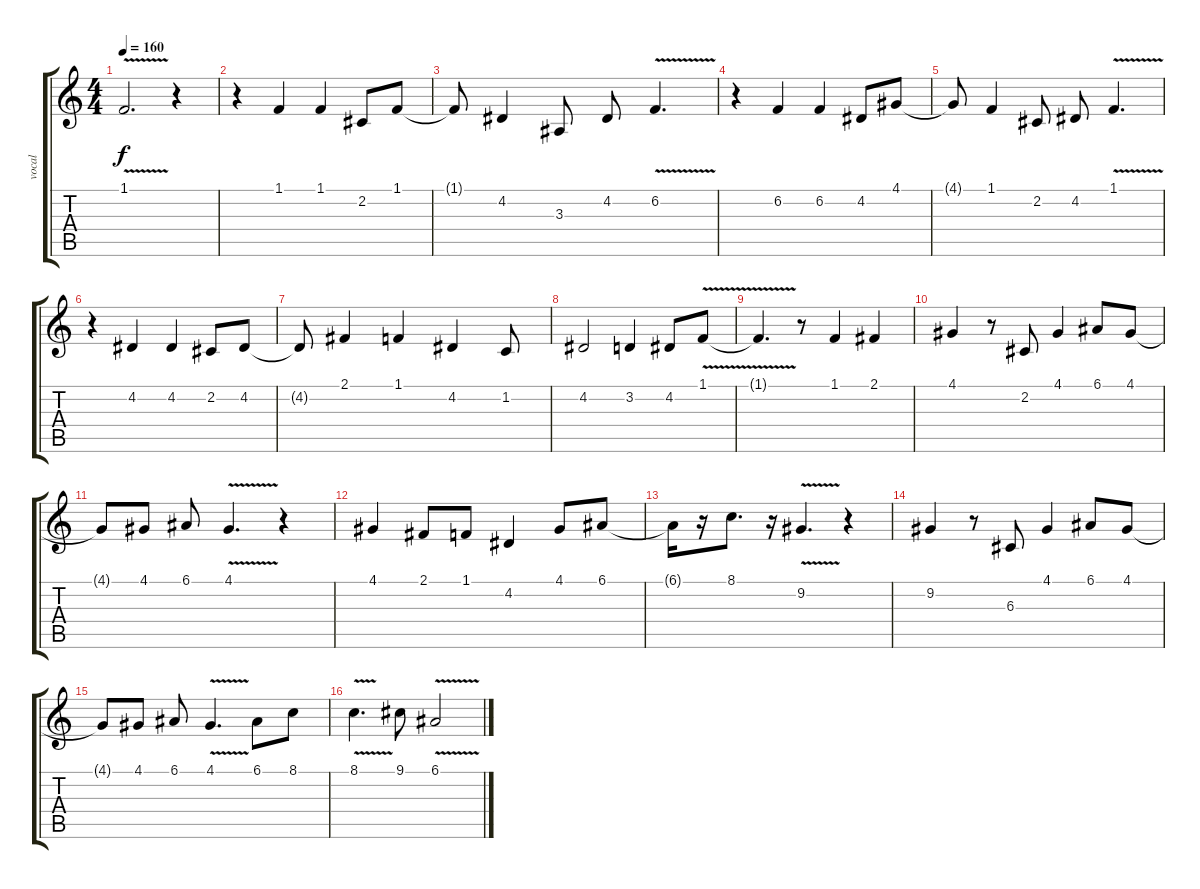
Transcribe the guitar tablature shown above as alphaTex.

\track ("vocal" "vocal") {instrument violin}
\staff {score tabs}
\tuning (E4 B3 G3 D3 A2 E2) {hide}
\ts (4 4)
\tempo 160
\clef g2
\ks c
1.1{v t}.2{d dy f} r.4 |
r.4 1.1.4 1.1.4 2.2.8 1.1.8 |
1.1{t}.8 4.2.4 3.3.8 4.2.8 6.2{v}.4{d} |
r.4 6.2.4 6.2.4 4.2.8 4.1.8 |
4.1{t}.8 1.1.4 2.2.8 4.2.8 1.1{v}.4{d} |
r.4 4.2.4 4.2.4 2.2.8 4.2.8 |
4.2{t}.8 2.1.4 1.1.4 4.2.4 1.2.8 |
4.2.2 3.2.4 4.2.8 1.1{v}.8 |
1.1{v t}.4{d} r.8 1.1.4 2.1.4 |
4.1.4 r.8 2.2.8 4.1.4 6.1.8 4.1.8 |
4.1{t}.8 4.1.8 6.1.8 4.1{v}.4{d} r.4 |
4.1.4 2.1.8 1.1.8 4.2.4 4.1.8 6.1.8 |
6.1{t}.16 r.16 8.1.8{d} r.16 9.2{v}.4{d} r.4 |
9.2.4 r.8 6.3.8 4.1.4 6.1.8 4.1.8 |
4.1{t}.8 4.1.8 6.1.8 4.1{v}.4{d} 6.1.8 8.1.8 |
8.1{v}.4{d} 9.1.8 6.1{v}.2
